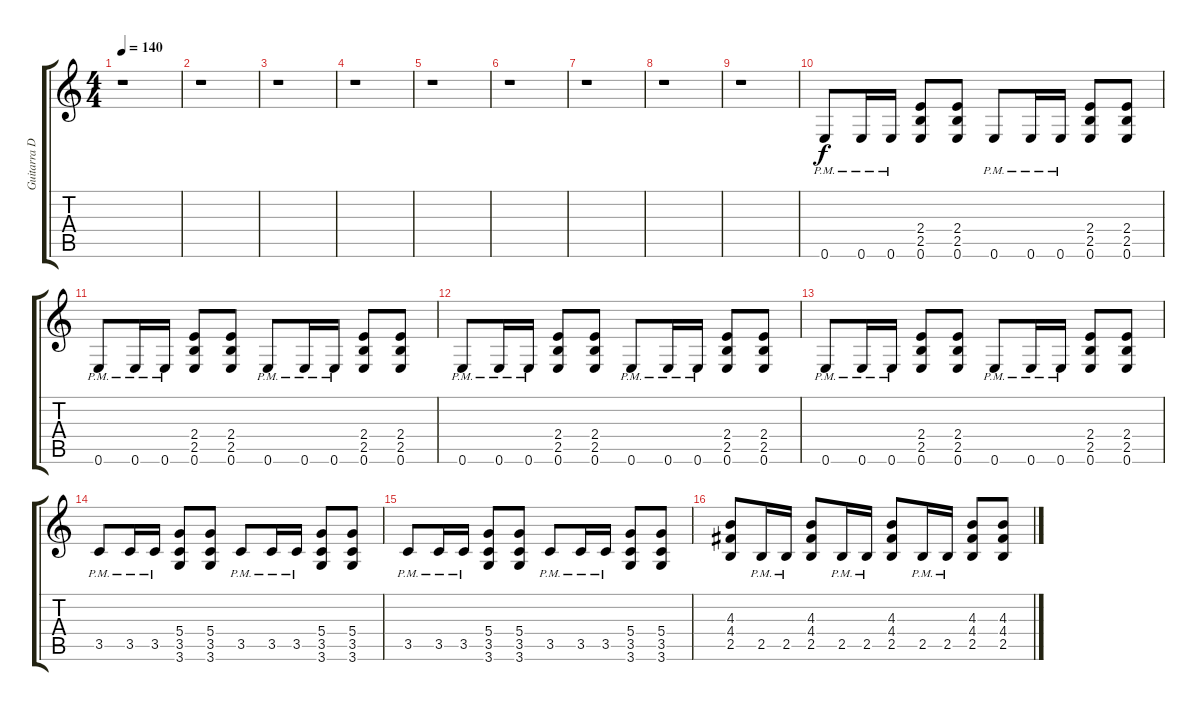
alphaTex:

\track ("Guitarra Der" "Guitarra D") {instrument distortionguitar}
\staff {score tabs}
\tuning (E4 B3 G3 D3 A2 E2) {hide}
\ts (4 4)
\tempo 140
\clef g2
\ks c
r.1{dy f} |
r.1 |
r.1 |
r.1 |
r.1 |
r.1 |
r.1 |
r.1 |
r.1 |
0.6{pm}.8 0.6{pm}.16 0.6{pm}.16 (2.4 2.5 0.6).8 (2.4 2.5 0.6).8 0.6{pm}.8 0.6{pm}.16 0.6{pm}.16 (2.4 2.5 0.6).8 (2.4 2.5 0.6).8 |
0.6{pm}.8 0.6{pm}.16 0.6{pm}.16 (2.4 2.5 0.6).8 (2.4 2.5 0.6).8 0.6{pm}.8 0.6{pm}.16 0.6{pm}.16 (2.4 2.5 0.6).8 (2.4 2.5 0.6).8 |
0.6{pm}.8 0.6{pm}.16 0.6{pm}.16 (2.4 2.5 0.6).8 (2.4 2.5 0.6).8 0.6{pm}.8 0.6{pm}.16 0.6{pm}.16 (2.4 2.5 0.6).8 (2.4 2.5 0.6).8 |
0.6{pm}.8 0.6{pm}.16 0.6{pm}.16 (2.4 2.5 0.6).8 (2.4 2.5 0.6).8 0.6{pm}.8 0.6{pm}.16 0.6{pm}.16 (2.4 2.5 0.6).8 (2.4 2.5 0.6).8 |
3.5{pm}.8 3.5{pm}.16 3.5{pm}.16 (5.4 3.5 3.6).8 (5.4 3.5 3.6).8 3.5{pm}.8 3.5{pm}.16 3.5{pm}.16 (5.4 3.5 3.6).8 (5.4 3.5 3.6).8 |
3.5{pm}.8 3.5{pm}.16 3.5{pm}.16 (5.4 3.5 3.6).8 (5.4 3.5 3.6).8 3.5{pm}.8 3.5{pm}.16 3.5{pm}.16 (5.4 3.5 3.6).8 (5.4 3.5 3.6).8 |
(4.3 4.4 2.5).8 2.5{pm}.16 2.5{pm}.16 (4.3 4.4 2.5).8 2.5{pm}.16 2.5{pm}.16 (4.3 4.4 2.5).8 2.5{pm}.16 2.5{pm}.16 (4.3 4.4 2.5).8 (4.3 4.4 2.5).8
